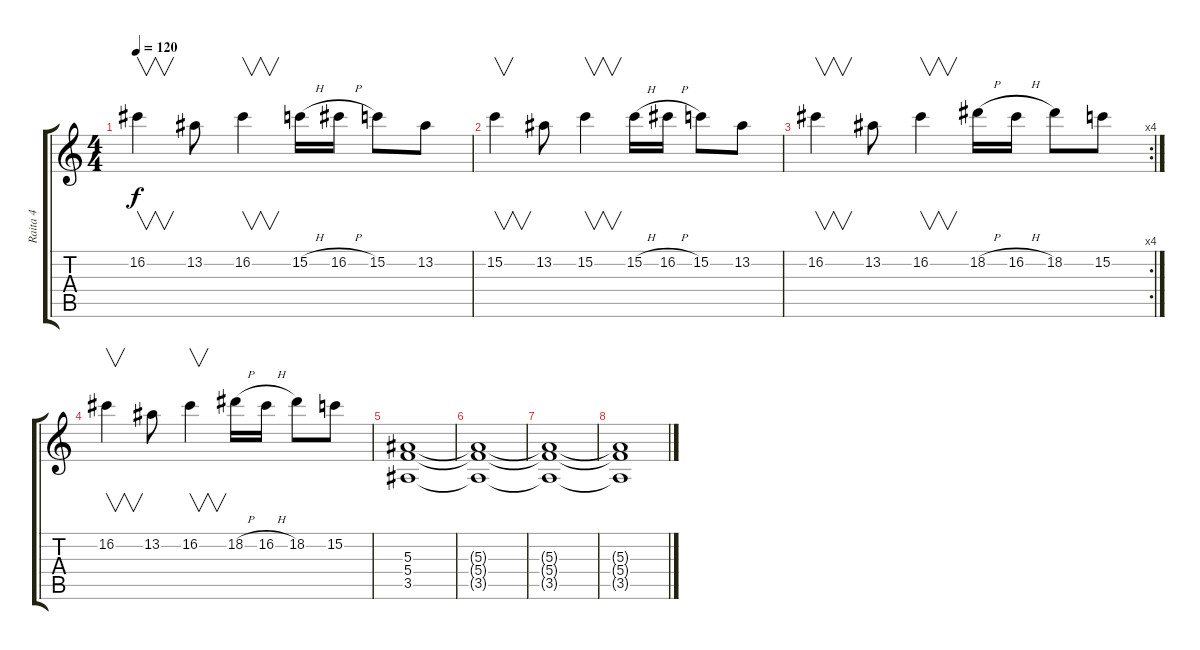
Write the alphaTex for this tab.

\track ("Raita 4" "Raita 4") {instrument distortionguitar}
\staff {score tabs}
\tuning (D4 A3 F3 C3 G2 D2) {hide}
\ts (4 4)
\tempo 120
\clef g2
\ks c
16.2.4{v dy f} 13.2.8 16.2.4{v} 15.2{h}.16 16.2{h}.16 15.2.8 13.2.8 |
15.2.4{v} 13.2.8 15.2.4{v} 15.2{h}.16 16.2{h}.16 15.2.8 13.2.8 |
\rc 4
16.2.4{v} 13.2.8 16.2.4{v} 18.2{h}.16 16.2{h}.16 18.2.8 15.2.8 |
16.2.4{v} 13.2.8 16.2.4{v} 18.2{h}.16 16.2{h}.16 18.2.8 15.2.8 |
(5.3 5.4 3.5).1 |
(5.3{t} 5.4{t} 3.5{t}).1 |
(5.3{t} 5.4{t} 3.5{t}).1 |
(5.3{t} 5.4{t} 3.5{t}).1
